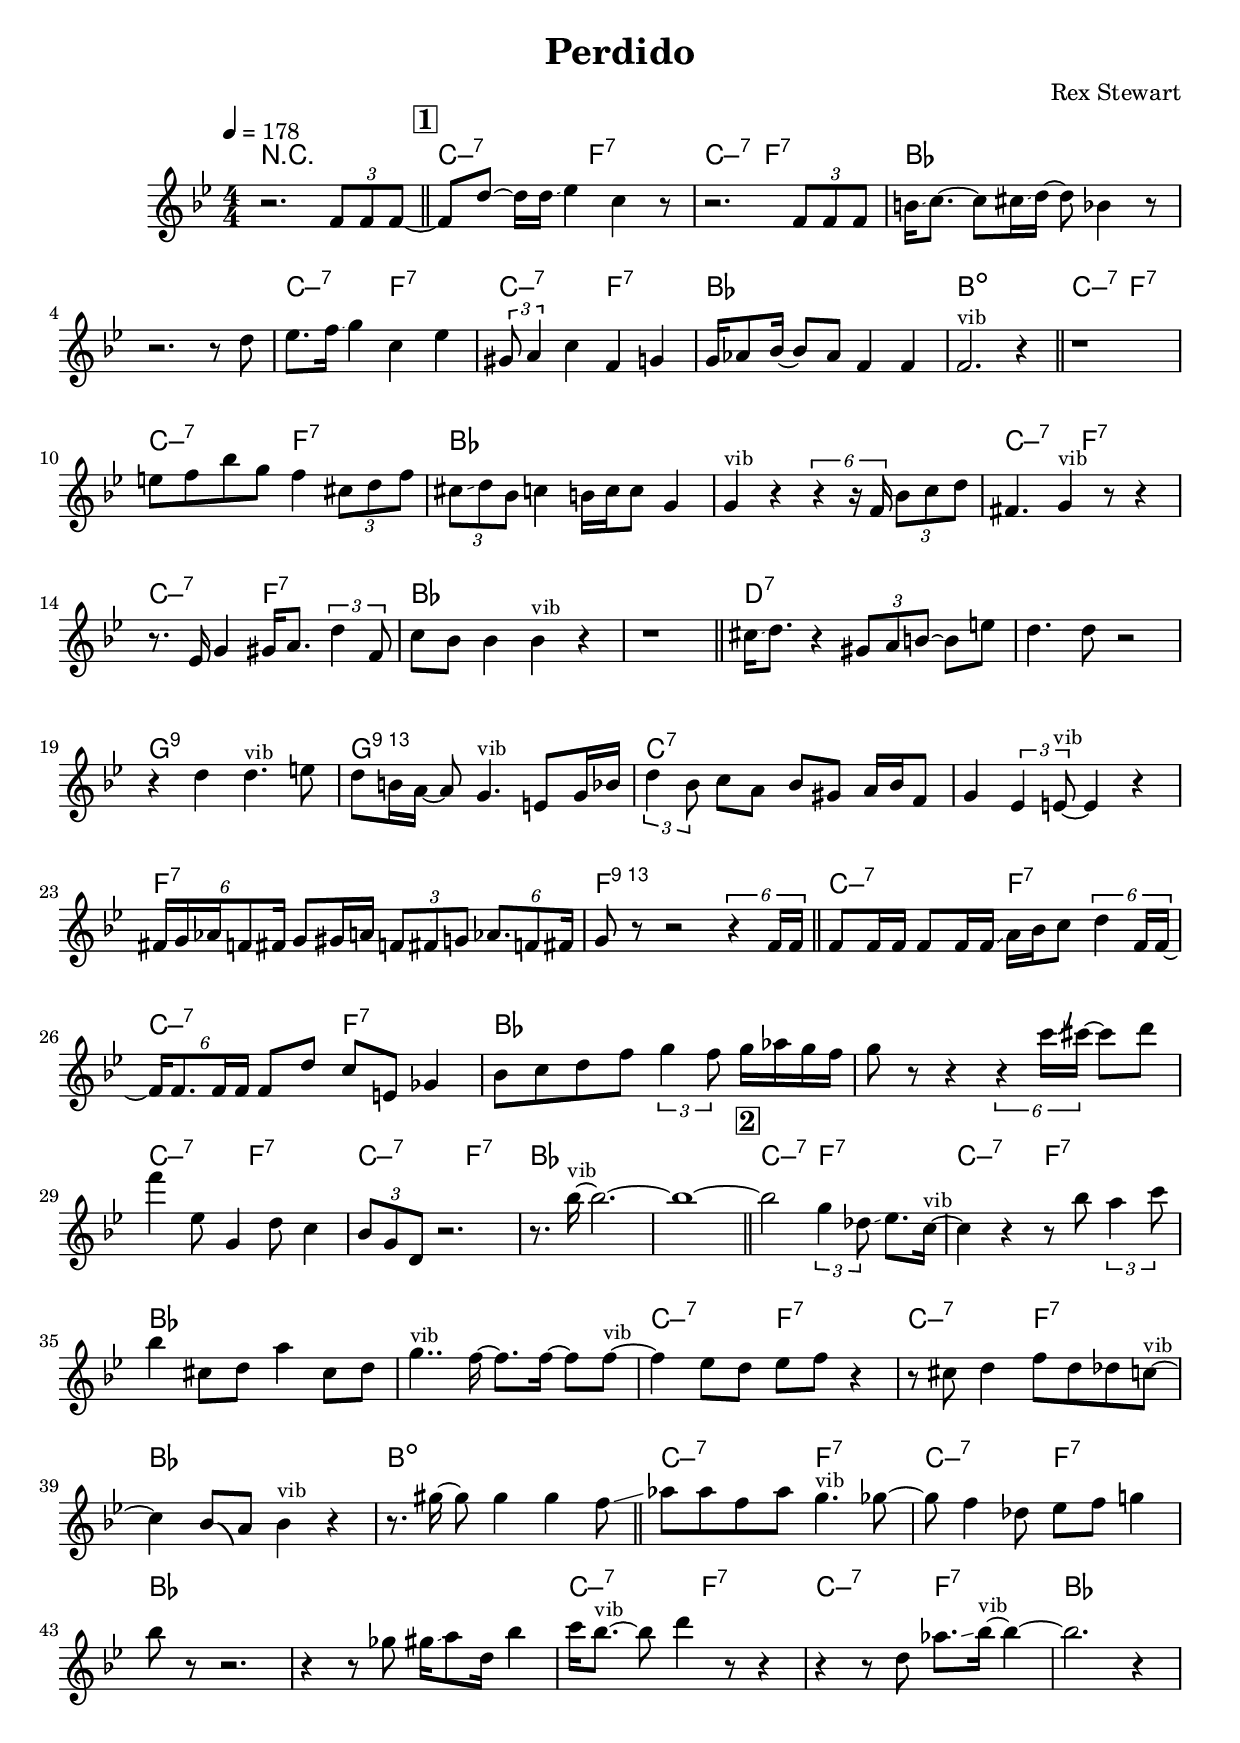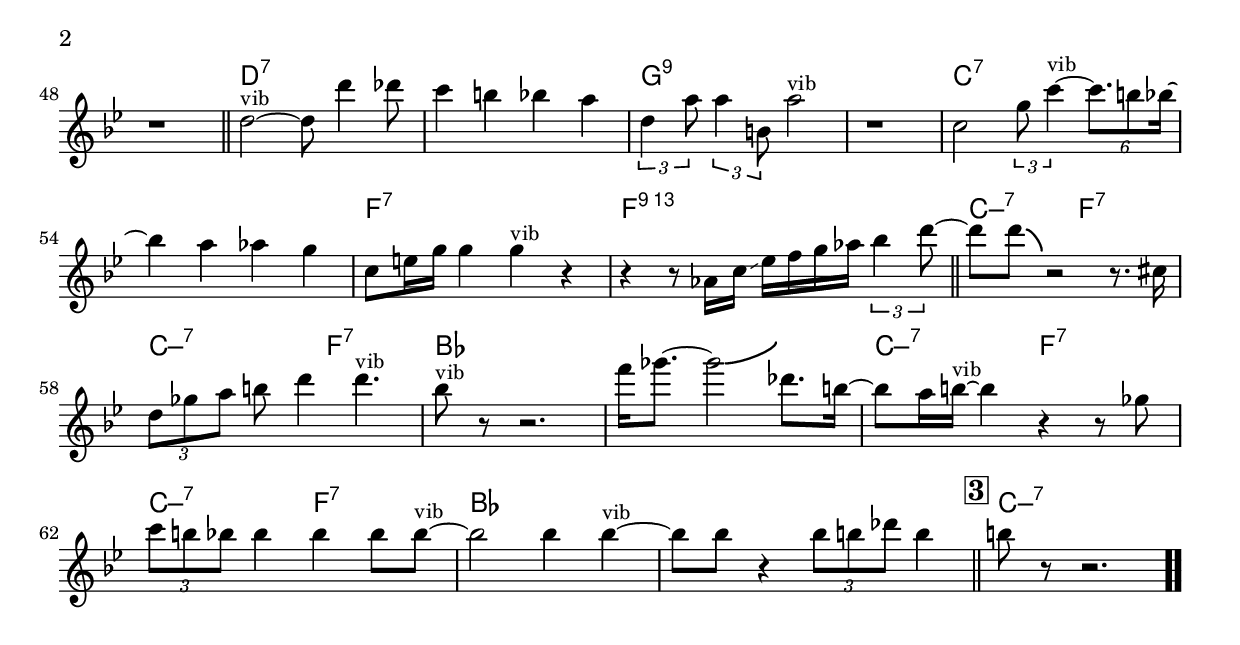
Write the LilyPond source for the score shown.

\version "2.13.2"

#(ly:set-option 'point-and-click #f)

\header {
  title = "Perdido"
  composer = "Rex Stewart"
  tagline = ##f
}
global =
{
    \override Staff.TimeSignature #'style = #'()
    \time 4/4
    \clef "treble"
    \key bes \major
    \override Rest #'direction = #'0
    \override MultiMeasureRest #'staff-position = #0
}
\score
{
<<
    \transpose c' c'

    \new ChordNames { \chords {
      \set majorSevenSymbol = \markup { "maj7" }
      \set minorChordModifier = \markup { \char ##x2013 }
      | r1 
      | c2:min7 f2:7 | c2:min7 f2:7 | bes1 | s1 | c2:min7 f2:7 | c2:min7 f2:7 | bes1 | b1:dim 
      | c2:min7 f2:7 | c2:min7 f2:7 | bes1 | s1 | c2:min7 f2:7 | c2:min7 f2:7 | bes1 | s1 
      | d1:7 | s1 | g1:9 | g1:775+ | c1:7 | s1 | f1:7 | f1:775+ 
      | c2:min7 f2:7 | c2:min7 f2:7 | bes1 | s1 | c2:min7 f2:7 | c2:min7 f2:7 | bes1 | s1 
      | c2:min7 f2:7 | c2:min7 f2:7 | bes1 | s1 | c2:min7 f2:7 | c2:min7 f2:7 | bes1 | b1:dim 
      | c2:min7 f2:7 | c2:min7 f2:7 | bes1 | s1 | c2:min7 f2:7 | c2:min7 f2:7 | bes1 | s1 
      | d1:7 | s1 | g1:9 | s1 | c1:7 | s1 | f1:7 | f1:775+ 
      | c2:min7 f2:7 | c2:min7 f2:7 | bes1 | s1 | c2:min7 f2:7 | c2:min7 f2:7 | bes1 | s1 
      | c1:min7|
      }
      }

    \new Staff
    <<
    \transpose c' c'

    {
      \global
  		%\override Score.MetronomeMark #'transparent = ##t
  		%\override Score.MetronomeMark #'stencil = ##f
  		
  		\override HorizontalBracket #'direction = #UP
  		\override HorizontalBracket #'bracket-flare = #'(0 . 0)
  		
  		\override TextSpanner #'dash-fraction = #1.0
  		\override TextSpanner #'bound-details #'left #'text = \markup{ \concat{\draw-line #'(0 . -1.0) \draw-line #'(1.0 . 0) }}
  		\override TextSpanner #'bound-details #'right #'text = \markup{ \concat{ \draw-line #'(1.0 . 0) \draw-line #'(0 . -1.0) }}
          \set Score.markFormatter = #format-mark-box-numbers


      \tempo 4 = 178
      \set Score.currentBarNumber = #0
     
      | r2. \tuplet 3/2 {f'8 f'8 f'8~} 
      \bar "||" \mark \default f'8 d''8~ d''16 d''16\glissando  es''4 c''4 r8 
      | r2. \tuplet 3/2 {f'8 f'8 f'8} 
      | b'16\glissando  c''8.~ c''8 cis''16\glissando  d''16~ d''8 bes'4 r8 
      | r2. r8 d''8 
      | es''8. f''16\glissando  g''4 c''4 es''4 
      | \tuplet 3/2 {gis'8 a'4} c''4 f'4 g'4 
      | g'16 aes'8 bes'16~ bes'8 aes'8 f'4 f'4 
      | f'2.^\markup{\left-align \small vib} r4 
      \bar "||" r1 
      | e''8 f''8 bes''8 g''8 f''4 \tuplet 3/2 {cis''8 d''8 f''8} 
      | \tuplet 3/2 {cis''8\glissando  d''8 bes'8} c''4 b'16 c''16 c''8 g'4 
      | g'4^\markup{\left-align \small vib} r4 \tuplet 6/4 {r4 r16 f'16} \tuplet 3/2 {bes'8 c''8 d''8} 
      | fis'4. g'4^\markup{\left-align \small vib} r8 r4 
      | r8. es'16 g'4 gis'16 a'8. \tuplet 3/2 {d''4 f'8} 
      | c''8 bes'8 bes'4 bes'4^\markup{\left-align \small vib} r4 
      | r1 
      \bar "||" cis''16\glissando  d''8. r4 \tuplet 3/2 {gis'8 a'8 b'8~} b'8 e''8 
      | d''4. d''8 r2 
      | r4 d''4 d''4.^\markup{\left-align \small vib} e''8 
      | d''8 b'16 a'16~ a'8 g'4.^\markup{\left-align \small vib} e'8 g'16 bes'16 
      | \tuplet 3/2 {d''4 bes'8} c''8 a'8 bes'8 gis'8 a'16 bes'16 f'8 
      | g'4 \tuplet 3/2 {es'4 e'8~^\markup{\left-align \small vib}} e'4 r4 
      | \tuplet 6/4 {fis'16 g'16 aes'16 f'8 fis'16} g'8 gis'16 a'16 \tuplet 3/2 {f'8 fis'8 g'8} \tuplet 6/4 {aes'8. f'8 fis'16} 
      | g'8 r8 r2 \tuplet 6/4 {r4 f'16 f'16} 
      \bar "||" f'8 f'16 f'16 f'8 f'16 f'16\glissando  a'16 bes'16 c''8 \tuplet 6/4 {d''4 f'16 f'16~} 
      | \tuplet 6/4 {f'16 f'8. f'16 f'16} f'8 d''8 c''8 e'8 ges'4 
      | bes'8 c''8 d''8 f''8 \tuplet 3/2 {g''4 f''8} g''16 aes''16 g''16 f''16 
      | g''8 r8 r4 \tuplet 6/4 {r4 c'''16\bendAfter #+4  cis'''16~} cis'''8 d'''8 
      | f'''4 es''8 g'4 d''8 c''4 
      | \tuplet 3/2 {bes'8 g'8 d'8} r2. 
      | r8. bes''16~^\markup{\left-align \small vib} bes''2.~ 
      | bes''1~ 
      \bar "||" \mark \default bes''2 \tuplet 3/2 {g''4 des''8\glissando } es''8. c''16~^\markup{\left-align \small vib} 
      | c''4 r4 r8 bes''8 \tuplet 3/2 {a''4 c'''8} 
      | bes''4 cis''8 d''8 a''4 cis''8 d''8 
      | g''4..^\markup{\left-align \small vib} f''16~ f''8. f''16~ f''8 f''8~^\markup{\left-align \small vib} 
      | f''4 es''8 d''8 es''8 f''8 r4 
      | r8 cis''8 d''4 f''8 d''8 des''8 c''8~^\markup{\left-align \small vib} 
      | c''4 bes'8\bendAfter #-4  a'8 bes'4^\markup{\left-align \small vib} r4 
      | r8. gis''16~ gis''8 gis''4 gis''4 f''8\glissando  
      \bar "||" aes''8 aes''8 f''8 aes''8 g''4.^\markup{\left-align \small vib} ges''8~ 
      | ges''8 f''4 des''8 es''8 f''8 g''4 
      | bes''8 r8 r2. 
      | r4 r8 ges''8 gis''16\glissando  a''8 d''16 bes''4 
      | c'''16 bes''8.~^\markup{\left-align \small vib} bes''8 d'''4 r8 r4 
      | r4 r8 d''8 aes''8.\glissando  bes''16~^\markup{\left-align \small vib} bes''4~ 
      | bes''2. r4 
      | r1 
      \bar "||" d''2~^\markup{\left-align \small vib} d''8 d'''4 des'''8 
      | c'''4 b''4 bes''4 a''4 
      | \tuplet 3/2 {d''4 a''8} \tuplet 3/2 {a''4 b'8} a''2^\markup{\left-align \small vib} 
      | r1 
      | c''2 \tuplet 3/2 {g''8 c'''4~^\markup{\left-align \small vib}} \tuplet 6/4 {c'''8. b''8 bes''16~} 
      | bes''4 a''4 aes''4 g''4 
      | c''8 e''16 g''16 g''4 g''4^\markup{\left-align \small vib} r4 
      | r4 r8 aes'16 c''16\glissando  es''16 f''16 g''16\glissando  aes''16 \tuplet 3/2 {bes''4 d'''8~} 
      \bar "||" d'''8 d'''8\bendAfter #-4  r2 r8. cis''16 
      | \tuplet 3/2 {d''8 ges''8 a''8} b''8 d'''4 d'''4.^\markup{\left-align \small vib} 
      | bes''8^\markup{\left-align \small vib} r8 r2. 
      | f'''16 ges'''8.~ ges'''2\bendAfter #+4  des'''8. b''16~ 
      | b''8 a''16\glissando  b''16~^\markup{\left-align \small vib} b''4 r4 r8 ges''8 
      | \tuplet 3/2 {c'''8 b''8 bes''8} bes''4 bes''4 bes''8 bes''8~^\markup{\left-align \small vib} 
      | bes''2 bes''4 bes''4~^\markup{\left-align \small vib} 
      | bes''8 bes''8 r4 \tuplet 3/2 {bes''8 b''8 des'''8} b''4 
      \bar "||" \mark \default b''8 r8 r2.\bar  ".."
    }
    >>
>>    
}
